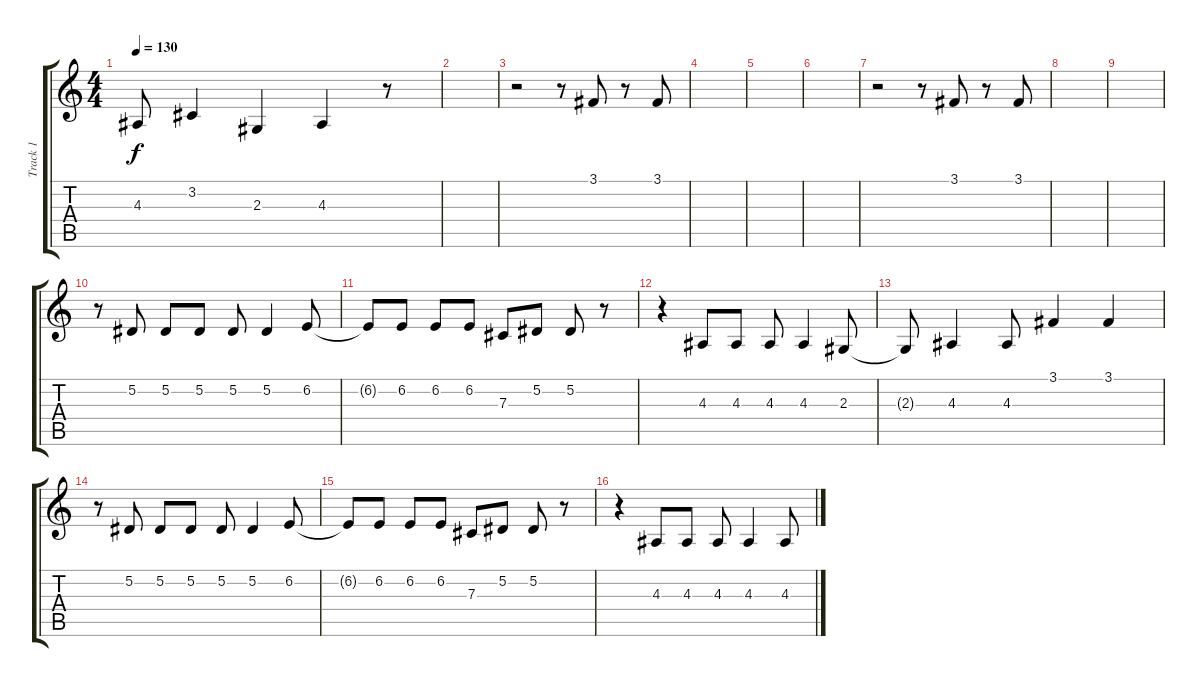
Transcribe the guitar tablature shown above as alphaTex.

\track ("Track 1" "Track 1") {instrument cello}
\staff {score tabs}
\tuning (Eb4 Bb3 Gb3 Db3 Ab2 Eb2) {hide}
\ts (4 4)
\tempo 130
\clef g2
\ks c
4.3{t}.8{dy f} 3.2.4 2.3.4 4.3.4 r.8 |
|
r.2 r.8 3.1.8 r.8 3.1.8 |
|
|
|
r.2 r.8 3.1.8 r.8 3.1.8 |
|
|
r.8 5.2.8 5.2.8 5.2.8 5.2.8 5.2.4 6.2.8 |
6.2{t}.8 6.2.8 6.2.8 6.2.8 7.3.8 5.2.8 5.2.8 r.8 |
r.4 4.3.8 4.3.8 4.3.8 4.3.4 2.3.8 |
2.3{t}.8 4.3.4 4.3.8 3.1.4 3.1.4 |
r.8 5.2.8 5.2.8 5.2.8 5.2.8 5.2.4 6.2.8 |
6.2{t}.8 6.2.8 6.2.8 6.2.8 7.3.8 5.2.8 5.2.8 r.8 |
r.4 4.3.8 4.3.8 4.3.8 4.3.4 4.3.8
